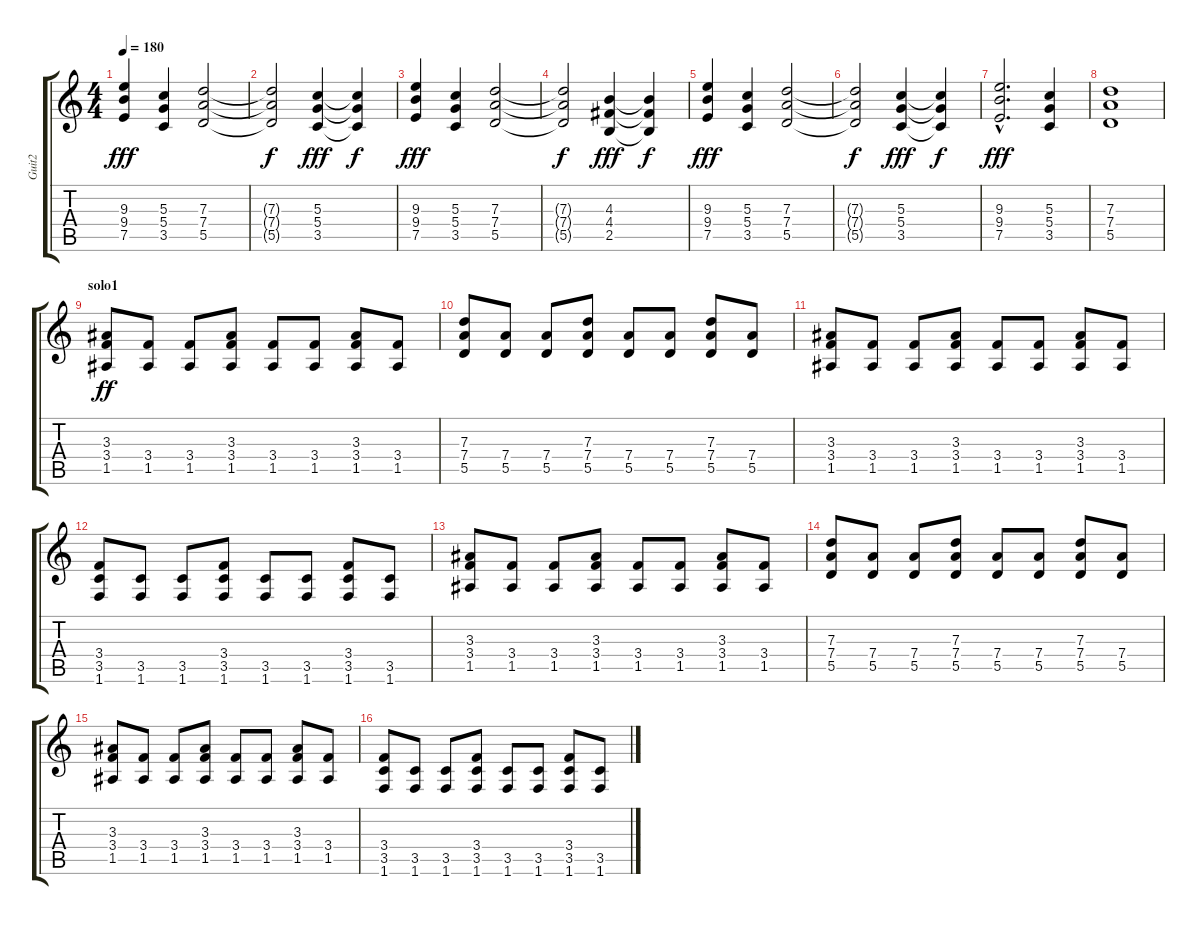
\track ("Guit2" "Guit2") {instrument overdrivenguitar}
\staff {score tabs}
\tuning (E4 B3 G3 D3 A2 E2) {hide}
\ts (4 4)
\tempo 180
\clef g2
\ks c
(9.3 9.4 7.5).4{dy fff instrument overdrivenguitar} (5.3 5.4 3.5).4 (7.3 7.4 5.5).2 |
(7.3{t} 7.4{t} 5.5{t}).2{dy f} (5.3 5.4 3.5).4{dy fff} (5.3{t} 5.4{t} 3.5{t}).4{dy f} |
(9.3 9.4 7.5).4{dy fff instrument overdrivenguitar} (5.3 5.4 3.5).4 (7.3 7.4 5.5).2 |
(7.3{t} 7.4{t} 5.5{t}).2{dy f} (4.3 4.4 2.5).4{dy fff} (4.3{t} 4.4{t} 2.5{t}).4{dy f} |
(9.3 9.4 7.5).4{dy fff instrument overdrivenguitar} (5.3 5.4 3.5).4 (7.3 7.4 5.5).2 |
(7.3{t} 7.4{t} 5.5{t}).2{dy f} (5.3 5.4 3.5).4{dy fff} (5.3{t} 5.4{t} 3.5{t}).4{dy f} |
(9.3{hac} 9.4{hac} 7.5{hac}).2{d dy fff instrument overdrivenguitar} (5.3 5.4 3.5).4 |
(7.3 7.4 5.5).1 |
\section ("" "solo1")
(3.3 3.4 1.5).8{dy ff} (3.4 1.5).8 (3.4 1.5).8 (3.3 3.4 1.5).8 (3.4 1.5).8 (3.4 1.5).8 (3.3 3.4 1.5).8 (3.4 1.5).8 |
(7.3 7.4 5.5).8 (7.4 5.5).8 (7.4 5.5).8 (7.3 7.4 5.5).8 (7.4 5.5).8 (7.4 5.5).8 (7.3 7.4 5.5).8 (7.4 5.5).8 |
(3.3 3.4 1.5).8 (3.4 1.5).8 (3.4 1.5).8 (3.3 3.4 1.5).8 (3.4 1.5).8 (3.4 1.5).8 (3.3 3.4 1.5).8 (3.4 1.5).8 |
(3.4 3.5 1.6).8 (3.5 1.6).8 (3.5 1.6).8 (3.4 3.5 1.6).8 (3.5 1.6).8 (3.5 1.6).8 (3.4 3.5 1.6).8 (3.5 1.6).8 |
(3.3 3.4 1.5).8 (3.4 1.5).8 (3.4 1.5).8 (3.3 3.4 1.5).8 (3.4 1.5).8 (3.4 1.5).8 (3.3 3.4 1.5).8 (3.4 1.5).8 |
(7.3 7.4 5.5).8 (7.4 5.5).8 (7.4 5.5).8 (7.3 7.4 5.5).8 (7.4 5.5).8 (7.4 5.5).8 (7.3 7.4 5.5).8 (7.4 5.5).8 |
(3.3 3.4 1.5).8 (3.4 1.5).8 (3.4 1.5).8 (3.3 3.4 1.5).8 (3.4 1.5).8 (3.4 1.5).8 (3.3 3.4 1.5).8 (3.4 1.5).8 |
(3.4 3.5 1.6).8 (3.5 1.6).8 (3.5 1.6).8 (3.4 3.5 1.6).8 (3.5 1.6).8 (3.5 1.6).8 (3.4 3.5 1.6).8 (3.5 1.6).8
